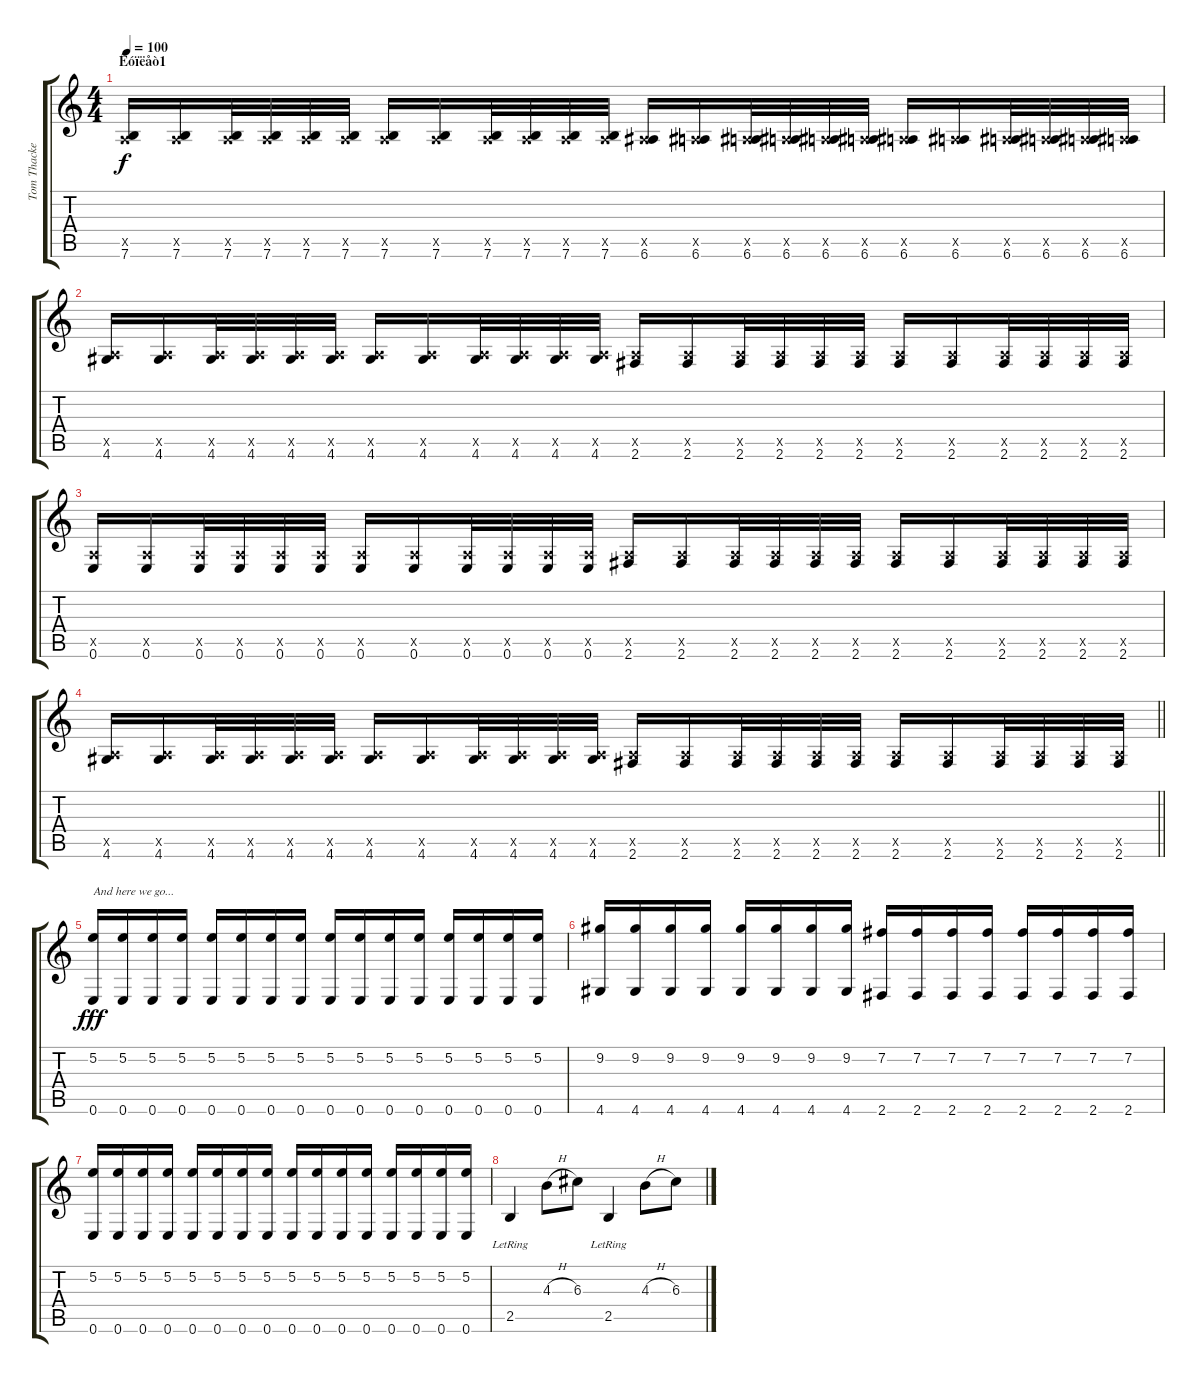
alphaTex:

\track ("Tom Thacker" "Tom Thacke") {instrument distortionguitar}
\staff {score tabs}
\tuning (E4 B3 G3 D3 A2 E2) {hide}
\ts (4 4)
\section ("" "Êóïëåò1")
\tempo 100
\clef g2
\ks c
(0.5{x} 7.6).16{dy f} (0.5{x} 7.6).16 (0.5{x} 7.6).32 (0.5{x} 7.6).32 (0.5{x} 7.6).32 (0.5{x} 7.6).32 (0.5{x} 7.6).16 (0.5{x} 7.6).16 (0.5{x} 7.6).32 (0.5{x} 7.6).32 (0.5{x} 7.6).32 (0.5{x} 7.6).32 (0.5{x} 6.6).16 (0.5{x} 6.6).16 (0.5{x} 6.6).32 (0.5{x} 6.6).32 (0.5{x} 6.6).32 (0.5{x} 6.6).32 (0.5{x} 6.6).16 (0.5{x} 6.6).16 (0.5{x} 6.6).32 (0.5{x} 6.6).32 (0.5{x} 6.6).32 (0.5{x} 6.6).32 |
(0.5{x} 4.6).16 (0.5{x} 4.6).16 (0.5{x} 4.6).32 (0.5{x} 4.6).32 (0.5{x} 4.6).32 (0.5{x} 4.6).32 (0.5{x} 4.6).16 (0.5{x} 4.6).16 (0.5{x} 4.6).32 (0.5{x} 4.6).32 (0.5{x} 4.6).32 (0.5{x} 4.6).32 (0.5{x} 2.6).16 (0.5{x} 2.6).16 (0.5{x} 2.6).32 (0.5{x} 2.6).32 (0.5{x} 2.6).32 (0.5{x} 2.6).32 (0.5{x} 2.6).16 (0.5{x} 2.6).16 (0.5{x} 2.6).32 (0.5{x} 2.6).32 (0.5{x} 2.6).32 (0.5{x} 2.6).32 |
(0.5{x} 0.6).16 (0.5{x} 0.6).16 (0.5{x} 0.6).32 (0.5{x} 0.6).32 (0.5{x} 0.6).32 (0.5{x} 0.6).32 (0.5{x} 0.6).16 (0.5{x} 0.6).16 (0.5{x} 0.6).32 (0.5{x} 0.6).32 (0.5{x} 0.6).32 (0.5{x} 0.6).32 (0.5{x} 2.6).16 (0.5{x} 2.6).16 (0.5{x} 2.6).32 (0.5{x} 2.6).32 (0.5{x} 2.6).32 (0.5{x} 2.6).32 (0.5{x} 2.6).16 (0.5{x} 2.6).16 (0.5{x} 2.6).32 (0.5{x} 2.6).32 (0.5{x} 2.6).32 (0.5{x} 2.6).32 |
\barLineRight lightlight
(0.5{x} 4.6).16 (0.5{x} 4.6).16 (0.5{x} 4.6).32 (0.5{x} 4.6).32 (0.5{x} 4.6).32 (0.5{x} 4.6).32 (0.5{x} 4.6).16 (0.5{x} 4.6).16 (0.5{x} 4.6).32 (0.5{x} 4.6).32 (0.5{x} 4.6).32 (0.5{x} 4.6).32 (0.5{x} 2.6).16 (0.5{x} 2.6).16 (0.5{x} 2.6).32 (0.5{x} 2.6).32 (0.5{x} 2.6).32 (0.5{x} 2.6).32 (0.5{x} 2.6).16 (0.5{x} 2.6).16 (0.5{x} 2.6).32 (0.5{x} 2.6).32 (0.5{x} 2.6).32 (0.5{x} 2.6).32 |
(5.2 0.6).16{txt "And here we go..." dy fff volume 13} (5.2 0.6).16 (5.2 0.6).16 (5.2 0.6).16 (5.2 0.6).16 (5.2 0.6).16 (5.2 0.6).16 (5.2 0.6).16 (5.2 0.6).16 (5.2 0.6).16 (5.2 0.6).16 (5.2 0.6).16 (5.2 0.6).16 (5.2 0.6).16 (5.2 0.6).16 (5.2 0.6).16 |
(9.2 4.6).16 (9.2 4.6).16 (9.2 4.6).16 (9.2 4.6).16 (9.2 4.6).16 (9.2 4.6).16 (9.2 4.6).16 (9.2 4.6).16 (7.2 2.6).16 (7.2 2.6).16 (7.2 2.6).16 (7.2 2.6).16 (7.2 2.6).16 (7.2 2.6).16 (7.2 2.6).16 (7.2 2.6).16 |
(5.2 0.6).16 (5.2 0.6).16 (5.2 0.6).16 (5.2 0.6).16 (5.2 0.6).16 (5.2 0.6).16 (5.2 0.6).16 (5.2 0.6).16 (5.2 0.6).16 (5.2 0.6).16 (5.2 0.6).16 (5.2 0.6).16 (5.2 0.6).16 (5.2 0.6).16 (5.2 0.6).16 (5.2 0.6).16 |
2.5{lr}.4 4.3{h}.8 6.3.8 2.5{lr}.4 4.3{h}.8 6.3.8
